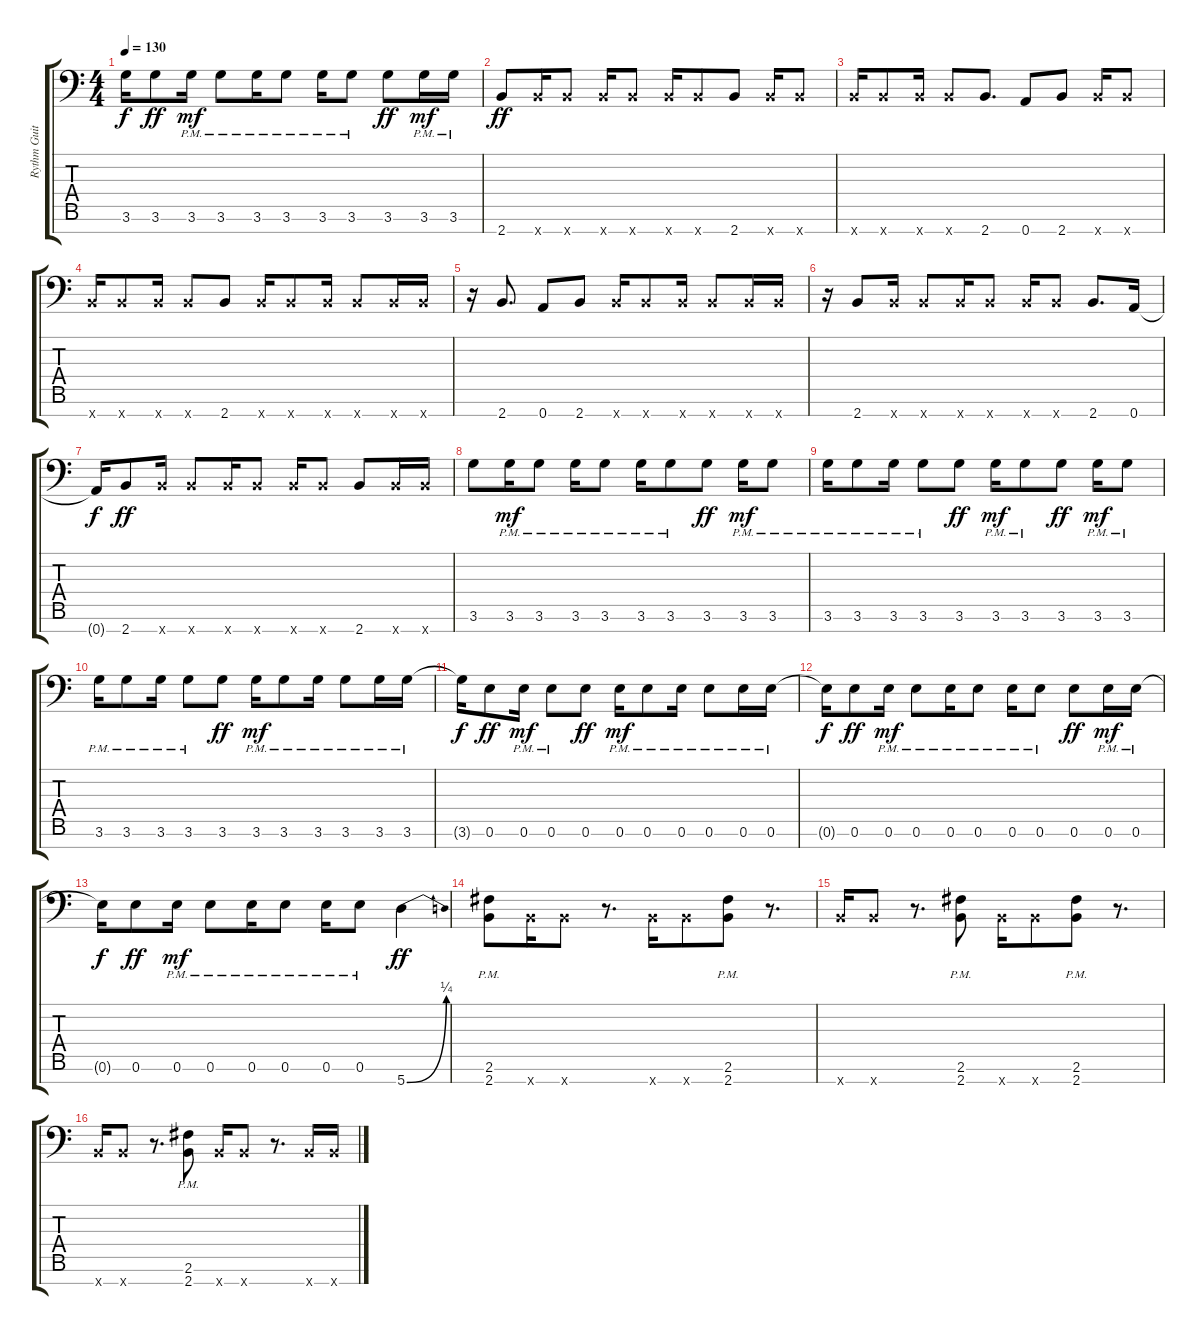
\track ("Rythm Guitar #1" "Rythm Guit") {instrument distortionguitar}
\staff {score tabs}
\tuning (D4 A3 E3 D3 A2 E2 A1) {hide}
\ts (4 4)
\tempo 130
\clef f4
\ks c
3.6{t}.16{dy f} 3.6.8{dy ff} 3.6{pm}.16{dy mf} 3.6{pm}.8 3.6{pm}.16 3.6{pm}.8 3.6{pm}.16 3.6{pm}.8 3.6.8{dy ff} 3.6{pm}.16{dy mf} 3.6{pm}.16 |
2.7.8{dy ff} 2.7{x}.16 2.7{x}.8 2.7{x}.16 2.7{x}.8 2.7{x}.16 2.7{x}.8 2.7.8 2.7{x}.16 2.7{x}.8 |
2.7{x}.16 2.7{x}.8 2.7{x}.16 2.7{x}.8 2.7.8{d} 0.7.8 2.7.8 2.7{x}.16 2.7{x}.8 |
2.7{x}.16 2.7{x}.8 2.7{x}.16 2.7{x}.8 2.7.8 2.7{x}.16 2.7{x}.8 2.7{x}.16 2.7{x}.8 2.7{x}.16 2.7{x}.16 |
r.16 2.7.8{d} 0.7.8 2.7.8 2.7{x}.16 2.7{x}.8 2.7{x}.16 2.7{x}.8 2.7{x}.16 2.7{x}.16 |
r.16 2.7.8 2.7{x}.16 2.7{x}.8 2.7{x}.16 2.7{x}.8 2.7{x}.16 2.7{x}.8 2.7.8{d} 0.7.16 |
0.7{t}.16{dy f} 2.7.8{dy ff} 2.7{x}.16 2.7{x}.8 2.7{x}.16 2.7{x}.8 2.7{x}.16 2.7{x}.8 2.7.8 2.7{x}.16 2.7{x}.16 |
3.6.8 3.6{pm}.16{dy mf} 3.6{pm}.8 3.6{pm}.16 3.6{pm}.8 3.6{pm}.16 3.6{pm}.8 3.6.8{dy ff} 3.6{pm}.16{dy mf} 3.6{pm}.8 |
3.6{pm}.16 3.6{pm}.8 3.6{pm}.16 3.6{pm}.8 3.6.8{dy ff} 3.6{pm}.16{dy mf} 3.6{pm}.8 3.6.8{dy ff} 3.6{pm}.16{dy mf} 3.6{pm}.8 |
3.6{pm}.16 3.6{pm}.8 3.6{pm}.16 3.6{pm}.8 3.6.8{dy ff} 3.6{pm}.16{dy mf} 3.6{pm}.8 3.6{pm}.16 3.6{pm}.8 3.6{pm}.16 3.6{pm}.16 |
3.6{t}.16{dy f} 0.6.8{dy ff} 0.6{pm}.16{dy mf} 0.6{pm}.8 0.6.8{dy ff} 0.6{pm}.16{dy mf} 0.6{pm}.8 0.6{pm}.16 0.6{pm}.8 0.6{pm}.16 0.6{pm}.16 |
0.6{t}.16{dy f} 0.6.8{dy ff} 0.6{pm}.16{dy mf} 0.6{pm}.8 0.6{pm}.16 0.6{pm}.8 0.6{pm}.16 0.6{pm}.8 0.6.8{dy ff} 0.6{pm}.16{dy mf} 0.6{pm}.16 |
0.6{t}.16{dy f} 0.6.8{dy ff} 0.6{pm}.16{dy mf} 0.6{pm}.8 0.6{pm}.16 0.6{pm}.8 0.6{pm}.16 0.6{pm}.8 5.7{be (bend 0 0 60 1)}.4{dy ff} |
(2.6{pm} 2.7{pm}).8 2.7{x}.16 2.7{x}.8 r.8{d} 2.7{x}.16 2.7{x}.8 (2.6{pm} 2.7{pm}).8 r.8{d} |
2.7{x}.16 2.7{x}.8 r.8{d} (2.6{pm} 2.7{pm}).8 2.7{x}.16 2.7{x}.8 (2.6{pm} 2.7{pm}).8 r.8{d} |
2.7{x}.16 2.7{x}.8 r.8{d} (2.6{pm} 2.7{pm}).8 2.7{x}.16 2.7{x}.8 r.8{d} 2.7{x}.16 2.7{x}.16
